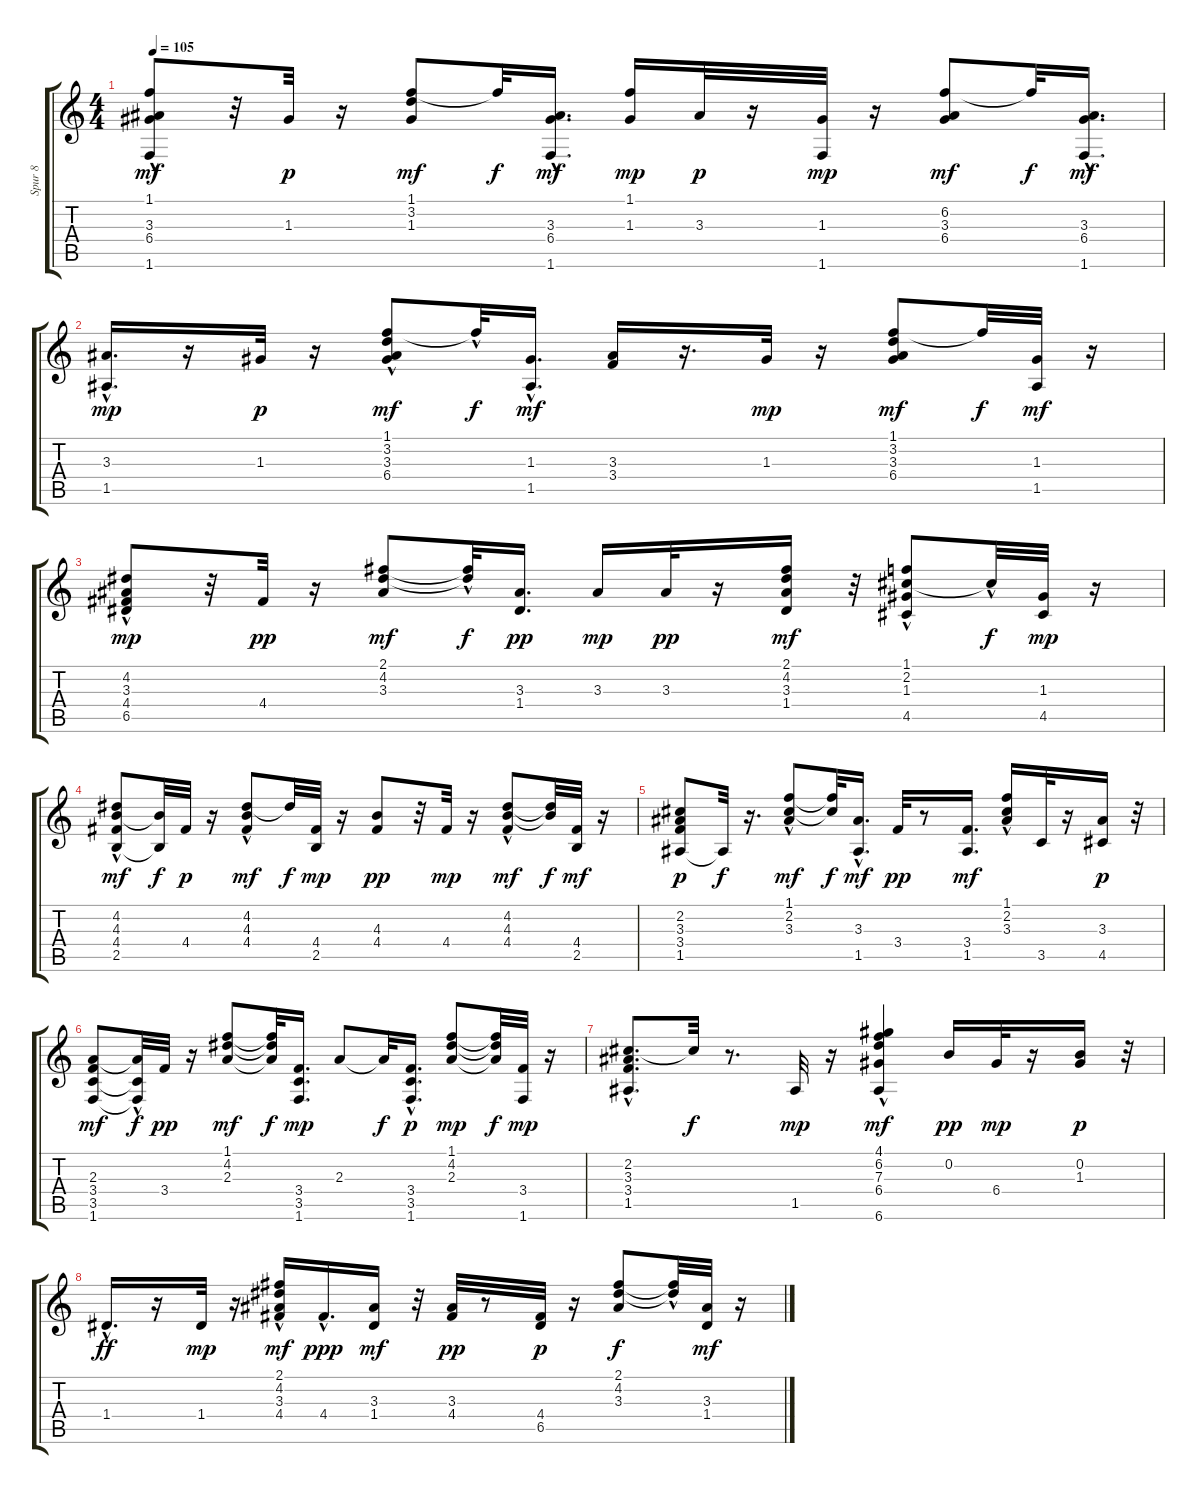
\track ("Spur 8" "Spur 8") {instrument acousticguitarsteel}
\staff {score tabs}
\tuning (E4 B3 G3 D3 A2 E2) {hide}
\ts (4 4)
\tempo 105
\clef g2
\ks c
(1.1{hac} 3.3 6.4 1.6).8{dy mf} r.32 1.3.32{dy p} r.16 (1.1 3.2 1.3).8{dy mf} 1.1{t}.32{dy f} (3.3{hac} 6.4 1.6{hac}).16{d dy mf} (1.1 1.3).16{dy mp} 3.3.32{dy p} r.16 (1.3 1.6).32{dy mp} r.16 (6.2 3.3 6.4).8{dy mf} 6.2{t}.32{dy f} (3.3 6.4{hac} 1.6).16{d dy mf} |
(3.3{hac} 1.5).16{d dy mp} r.16 1.3.32{dy p} r.16 (1.1 3.2 3.3 6.4{hac}).8{dy mf} 1.1{hac t}.32{dy f} (1.3{hac} 1.5).16{d dy mf} (3.3 3.4).16 r.16{d} 1.3.32{dy mp} r.16 (1.1 3.2 3.3 6.4).8{dy mf} 1.1{t}.32{dy f} (1.3 1.5).32{dy mf} r.16 |
(4.2{hac} 3.3 4.4 6.5).8{dy mp} r.32 4.4.32{dy pp} r.16 (2.1 4.2 3.3).8{dy mf} (2.1{hac t} 4.2{hac t}).32{dy f} (3.3 1.4).16{d dy pp} 3.3.16{dy mp} 3.3.32{dy pp} r.16 (2.1 4.2 3.3 1.4).16{dy mf} r.32 (1.1{hac} 2.2 1.3 4.5).8 2.2{hac t}.32{dy f} (1.3 4.5).32{dy mp} r.16 |
(4.2 4.3 4.4{hac} 2.5).8{dy mf} (4.3{t} 2.5{t}).32{dy f} 4.4.32{dy p} r.16 (4.2 4.3 4.4{hac}).8{dy mf} 4.2{t}.32{dy f} (4.4 2.5).32{dy mp} r.16 (4.3 4.4).8{dy pp} r.32 4.4.32{dy mp} r.16 (4.2 4.3 4.4{hac}).8{dy mf} (4.2{t} 4.3{t}).32{dy f} (4.4 2.5).32{dy mf} r.16 |
(2.2 3.3 3.4 1.5).8{dy p} 1.5{t}.32{dy f} r.16{d} (1.1 2.2 3.3{hac}).8{dy mf} (1.1{t} 2.2{t}).32{dy f} (3.3{hac} 1.5{hac}).16{d dy mf} 3.4.32{dy pp} r.8 (3.4 1.5).16{d dy mf} (1.1{hac} 2.2{hac} 3.3).16 3.5.32 r.16 (3.3 4.5).16{dy p} r.32 |
(2.3 3.4 3.5 1.6).8{dy mf} (2.3{t} 3.5{t} 1.6{hac t}).32{dy f} 3.4.32{dy pp} r.16 (1.1 4.2 2.3).8{dy mf} (1.1{t} 4.2{t} 2.3{t}).32{dy f} (3.4 3.5 1.6).16{d dy mp} 2.3.8 2.3{t}.32{dy f} (3.4 3.5 1.6{hac}).16{d dy p} (1.1 4.2 2.3).8{dy mp} (1.1{t} 4.2{t} 2.3{t}).32{dy f} (3.4 1.6).32{dy mp} r.16 |
(2.2{hac} 3.3 3.4 1.5).8{d} 2.2{t}.32{dy f} r.8{d} 1.5.32{dy mp} r.16 (4.1 6.2{hac} 7.3{hac} 6.4{hac} 6.6{hac}).4{dy mf} 0.2.16{dy pp} 6.4.32{dy mp} r.16 (0.2 1.3).16{dy p} r.32 |
1.4{hac}.16{d dy ff} r.16 1.4.32{dy mp} r.16 (2.1{hac} 4.2{hac} 3.3 4.4).16{dy mf} 4.4{hac}.16{d dy ppp} (3.3 1.4).16{dy mf} r.32 (3.3 4.4).32{dy pp} r.8 (4.4 6.5).32{dy p} r.16 (2.1 4.2 3.3).8{dy f} (2.1{hac t} 4.2{hac t}).32 (3.3 1.4).32{dy mf} r.16
